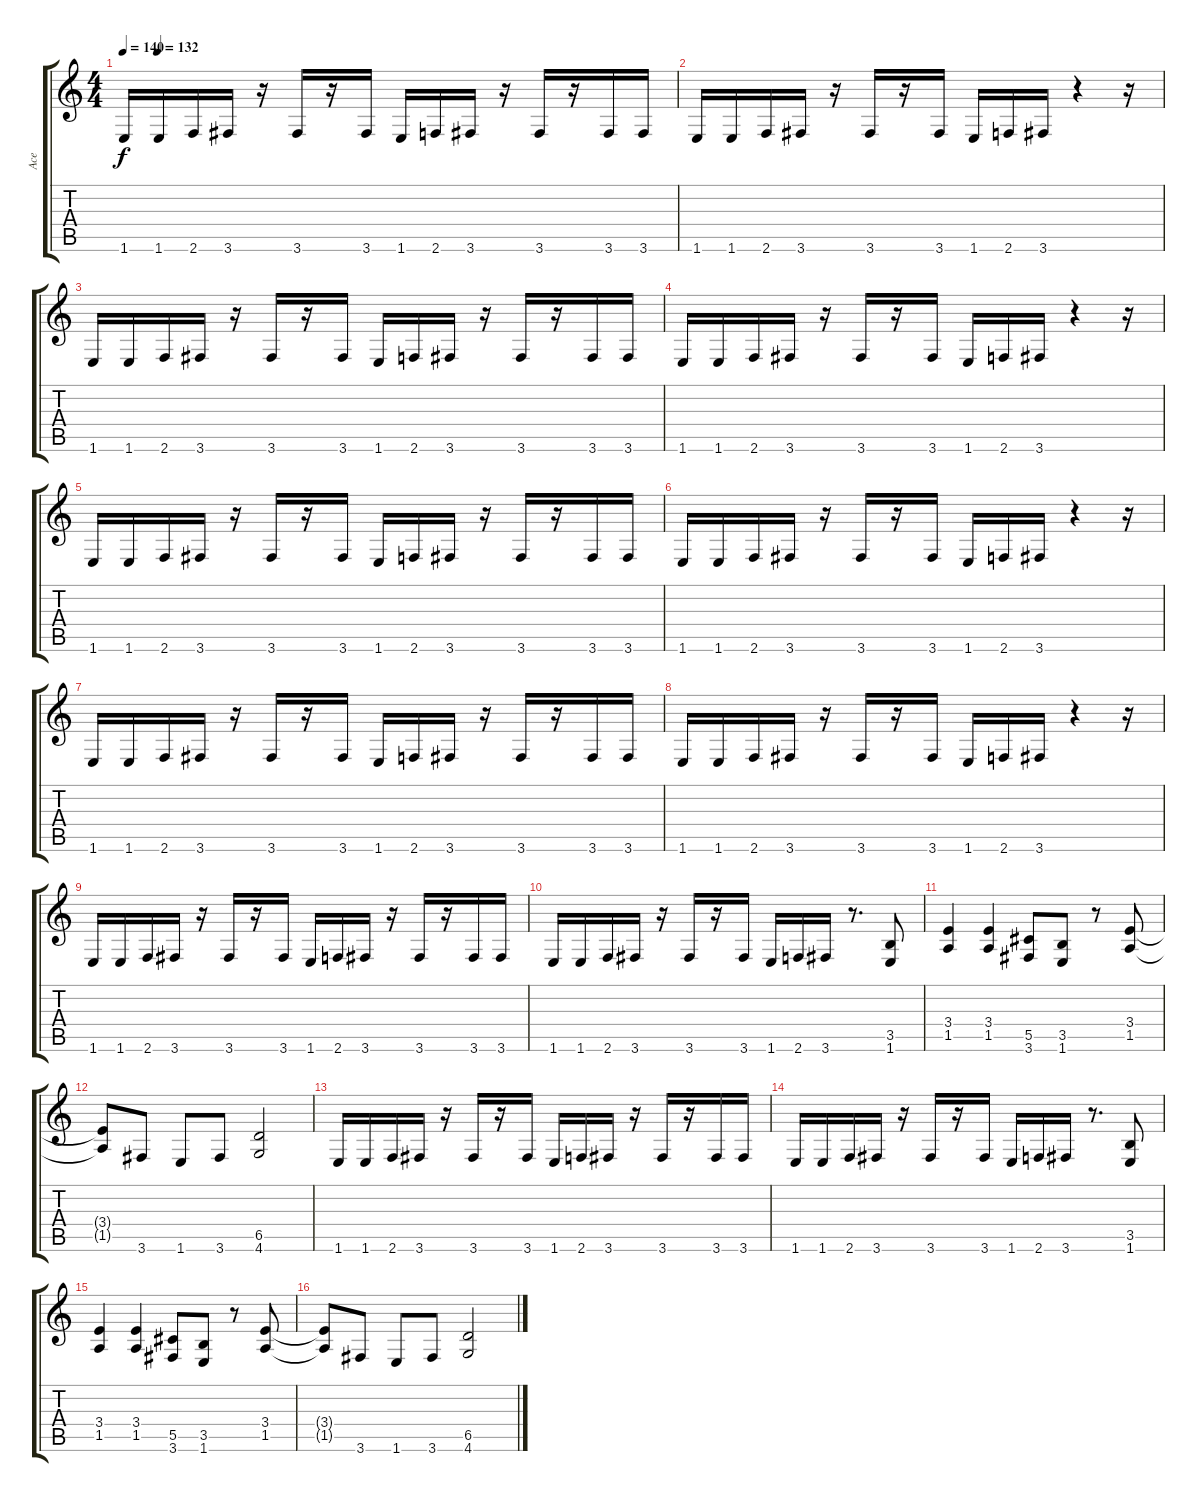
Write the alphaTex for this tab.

\track ("Ace" "Ace") {instrument overdrivenguitar}
\staff {score tabs}
\tuning (Eb4 Bb3 Gb3 Db3 Ab2 Eb2) {hide}
\ts (4 4)
\tempo 140
\tempo (132 0.0625)
\tempo 140
\clef g2
\ks c
1.6.16{dy f instrument overdrivenguitar} 1.6.16 2.6.16 3.6.16 r.16 3.6.16 r.16 3.6.16 1.6.16 2.6.16 3.6.16 r.16 3.6.16 r.16 3.6.16 3.6.16 |
1.6.16 1.6.16 2.6.16 3.6.16 r.16 3.6.16 r.16 3.6.16 1.6.16 2.6.16 3.6.16 r.4 r.16 |
1.6.16 1.6.16 2.6.16 3.6.16 r.16 3.6.16 r.16 3.6.16 1.6.16 2.6.16 3.6.16 r.16 3.6.16 r.16 3.6.16 3.6.16 |
1.6.16 1.6.16 2.6.16 3.6.16 r.16 3.6.16 r.16 3.6.16 1.6.16 2.6.16 3.6.16 r.4 r.16 |
1.6.16 1.6.16 2.6.16 3.6.16 r.16 3.6.16 r.16 3.6.16 1.6.16 2.6.16 3.6.16 r.16 3.6.16 r.16 3.6.16 3.6.16 |
1.6.16 1.6.16 2.6.16 3.6.16 r.16 3.6.16 r.16 3.6.16 1.6.16 2.6.16 3.6.16 r.4 r.16 |
1.6.16 1.6.16 2.6.16 3.6.16 r.16 3.6.16 r.16 3.6.16 1.6.16 2.6.16 3.6.16 r.16 3.6.16 r.16 3.6.16 3.6.16 |
1.6.16 1.6.16 2.6.16 3.6.16 r.16 3.6.16 r.16 3.6.16 1.6.16 2.6.16 3.6.16 r.4 r.16 |
1.6.16 1.6.16 2.6.16 3.6.16 r.16 3.6.16 r.16 3.6.16 1.6.16 2.6.16 3.6.16 r.16 3.6.16 r.16 3.6.16 3.6.16 |
1.6.16 1.6.16 2.6.16 3.6.16 r.16 3.6.16 r.16 3.6.16 1.6.16 2.6.16 3.6.16 r.8{d} (3.5 1.6).8 |
(3.4 1.5).4 (3.4 1.5).4 (5.5 3.6).8 (3.5 1.6).8 r.8 (3.4 1.5).8 |
(3.4{t} 1.5{t}).8 3.6.8 1.6.8 3.6.8 (6.5 4.6).2 |
1.6.16 1.6.16 2.6.16 3.6.16 r.16 3.6.16 r.16 3.6.16 1.6.16 2.6.16 3.6.16 r.16 3.6.16 r.16 3.6.16 3.6.16 |
1.6.16 1.6.16 2.6.16 3.6.16 r.16 3.6.16 r.16 3.6.16 1.6.16 2.6.16 3.6.16 r.8{d} (3.5 1.6).8 |
(3.4 1.5).4 (3.4 1.5).4 (5.5 3.6).8 (3.5 1.6).8 r.8 (3.4 1.5).8 |
(3.4{t} 1.5{t}).8 3.6.8 1.6.8 3.6.8 (6.5 4.6).2
